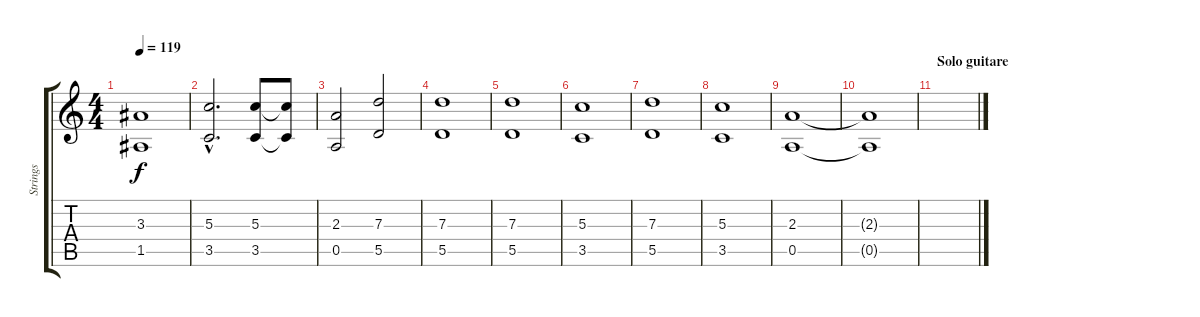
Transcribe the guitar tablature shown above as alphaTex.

\track ("Strings" "Strings") {instrument stringensemble1}
\staff {score tabs}
\tuning (E5 B4 G4 D4 A3 E3) {hide}
\ts (4 4)
\tempo 119
\clef g2
\ks c
(3.3 1.5).1{dy f volume 16} |
(5.3{hac} 3.5{hac}).2{d} (5.3 3.5).8{volume 13} (5.3{t} 3.5{t}).8 |
(2.3 0.5).2 (7.3 5.5).2 |
(7.3 5.5).1 |
(7.3 5.5).1{volume 16} |
(5.3 3.5).1{volume 14} |
(7.3 5.5).1{volume 16} |
(5.3 3.5).1{volume 14} |
(2.3 0.5).1 |
(2.3{t} 0.5{t}).1 |
\section ("" "Solo guitare")
